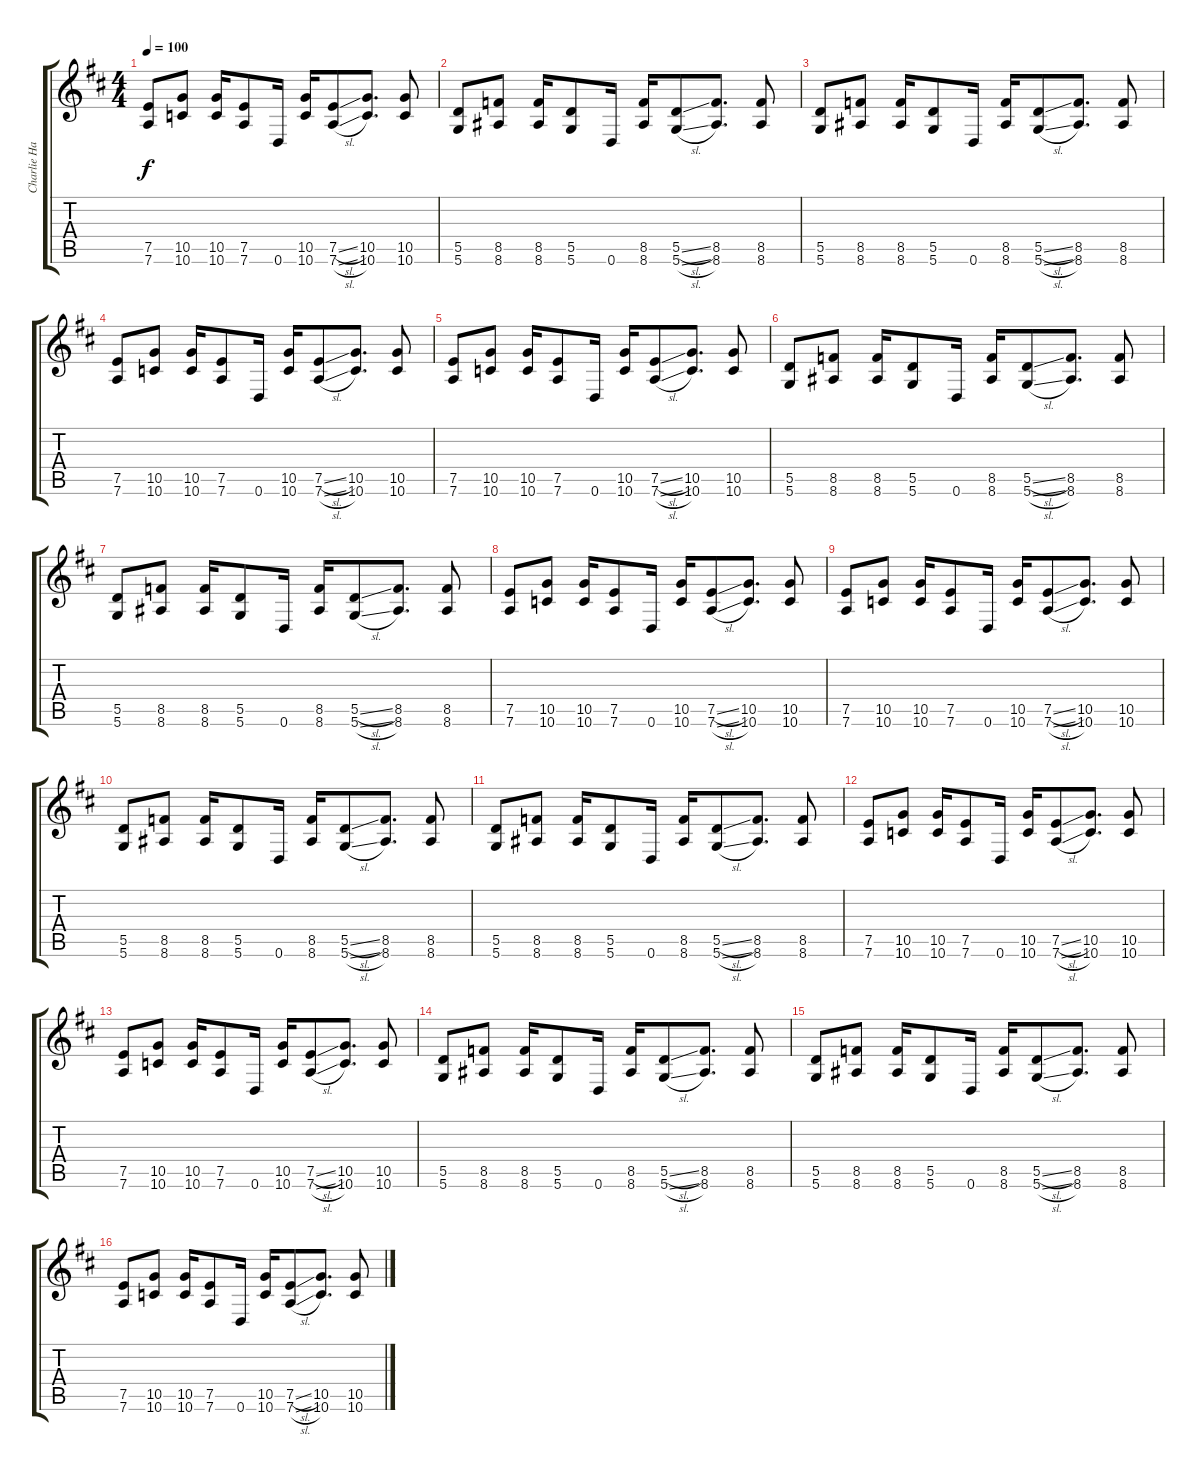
\track ("Charlie Hargrett Guitar" "Charlie Ha") {instrument overdrivenguitar}
\staff {score tabs}
\tuning (E4 B3 G3 D3 A2 D2) {hide}
\ts (4 4)
\tempo 100
\clef g2
\ks d
(7.5 7.6).8{dy f} (10.5 10.6).8 (10.5 10.6).16 (7.5 7.6).8 0.6.16 (10.5 10.6).16 (7.5{sl} 7.6{sl}).8 (10.5 10.6).8{d} (10.5 10.6).8 |
(5.5 5.6).8 (8.5 8.6).8 (8.5 8.6).16 (5.5 5.6).8 0.6.16 (8.5 8.6).16 (5.5{sl} 5.6{sl}).8 (8.5 8.6).8{d} (8.5 8.6).8 |
(5.5 5.6).8 (8.5 8.6).8 (8.5 8.6).16 (5.5 5.6).8 0.6.16 (8.5 8.6).16 (5.5{sl} 5.6{sl}).8 (8.5 8.6).8{d} (8.5 8.6).8 |
(7.5 7.6).8 (10.5 10.6).8 (10.5 10.6).16 (7.5 7.6).8 0.6.16 (10.5 10.6).16 (7.5{sl} 7.6{sl}).8 (10.5 10.6).8{d} (10.5 10.6).8 |
(7.5 7.6).8 (10.5 10.6).8 (10.5 10.6).16 (7.5 7.6).8 0.6.16 (10.5 10.6).16 (7.5{sl} 7.6{sl}).8 (10.5 10.6).8{d} (10.5 10.6).8 |
(5.5 5.6).8 (8.5 8.6).8 (8.5 8.6).16 (5.5 5.6).8 0.6.16 (8.5 8.6).16 (5.5{sl} 5.6{sl}).8 (8.5 8.6).8{d} (8.5 8.6).8 |
(5.5 5.6).8 (8.5 8.6).8 (8.5 8.6).16 (5.5 5.6).8 0.6.16 (8.5 8.6).16 (5.5{sl} 5.6{sl}).8 (8.5 8.6).8{d} (8.5 8.6).8 |
(7.5 7.6).8{volume 9 instrument overdrivenguitar} (10.5 10.6).8 (10.5 10.6).16 (7.5 7.6).8 0.6.16 (10.5 10.6).16 (7.5{sl} 7.6{sl}).8 (10.5 10.6).8{d} (10.5 10.6).8 |
(7.5 7.6).8 (10.5 10.6).8 (10.5 10.6).16 (7.5 7.6).8 0.6.16 (10.5 10.6).16 (7.5{sl} 7.6{sl}).8 (10.5 10.6).8{d} (10.5 10.6).8 |
(5.5 5.6).8{volume 6 instrument overdrivenguitar} (8.5 8.6).8 (8.5 8.6).16 (5.5 5.6).8 0.6.16 (8.5 8.6).16 (5.5{sl} 5.6{sl}).8 (8.5 8.6).8{d} (8.5 8.6).8 |
(5.5 5.6).8 (8.5 8.6).8 (8.5 8.6).16 (5.5 5.6).8 0.6.16 (8.5 8.6).16 (5.5{sl} 5.6{sl}).8 (8.5 8.6).8{d} (8.5 8.6).8 |
(7.5 7.6).8{volume 7 instrument overdrivenguitar} (10.5 10.6).8 (10.5 10.6).16 (7.5 7.6).8 0.6.16 (10.5 10.6).16 (7.5{sl} 7.6{sl}).8 (10.5 10.6).8{d} (10.5 10.6).8 |
(7.5 7.6).8 (10.5 10.6).8 (10.5 10.6).16 (7.5 7.6).8 0.6.16 (10.5 10.6).16 (7.5{sl} 7.6{sl}).8 (10.5 10.6).8{d} (10.5 10.6).8 |
(5.5 5.6).8{volume 5} (8.5 8.6).8 (8.5 8.6).16 (5.5 5.6).8 0.6.16 (8.5 8.6).16 (5.5{sl} 5.6{sl}).8 (8.5 8.6).8{d} (8.5 8.6).8 |
(5.5 5.6).8 (8.5 8.6).8 (8.5 8.6).16 (5.5 5.6).8 0.6.16 (8.5 8.6).16 (5.5{sl} 5.6{sl}).8 (8.5 8.6).8{d} (8.5 8.6).8 |
(7.5 7.6).8 (10.5 10.6).8 (10.5 10.6).16 (7.5 7.6).8 0.6.16 (10.5 10.6).16 (7.5{sl} 7.6{sl}).8 (10.5 10.6).8{d} (10.5 10.6).8
